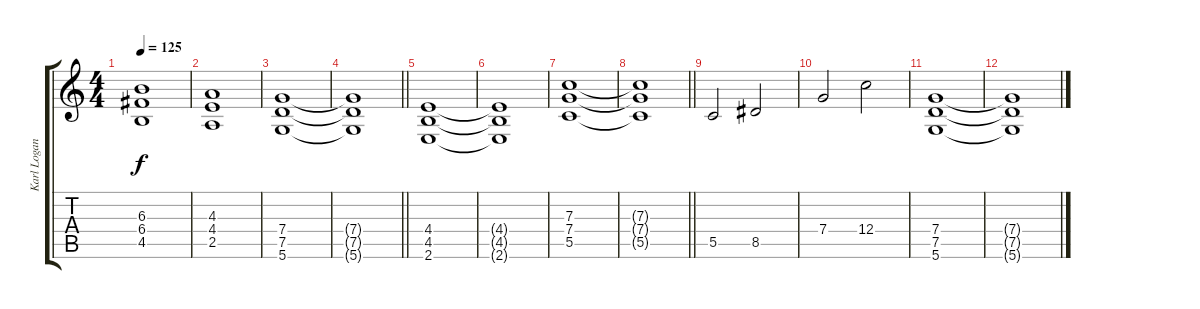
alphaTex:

\track ("Karl Logan" "Karl Logan") {instrument acousticguitarsteel}
\staff {score tabs}
\tuning (D4 A3 F3 C3 G2 D2) {hide}
\ts (4 4)
\tempo 125
\clef g2
\ks c
(6.3 6.4 4.5).1{dy f} |
(4.3 4.4 2.5).1 |
(7.4 7.5 5.6).1 |
\barLineRight lightlight
(7.4{t} 7.5{t} 5.6{t}).1 |
(4.4 4.5 2.6).1 |
(4.4{t} 4.5{t} 2.6{t}).1 |
(7.3 7.4 5.5).1 |
\barLineRight lightlight
(7.3{t} 7.4{t} 5.5{t}).1 |
5.5.2 8.5.2 |
7.4.2 12.4.2 |
(7.4 7.5 5.6).1 |
(7.4{t} 7.5{t} 5.6{t}).1
